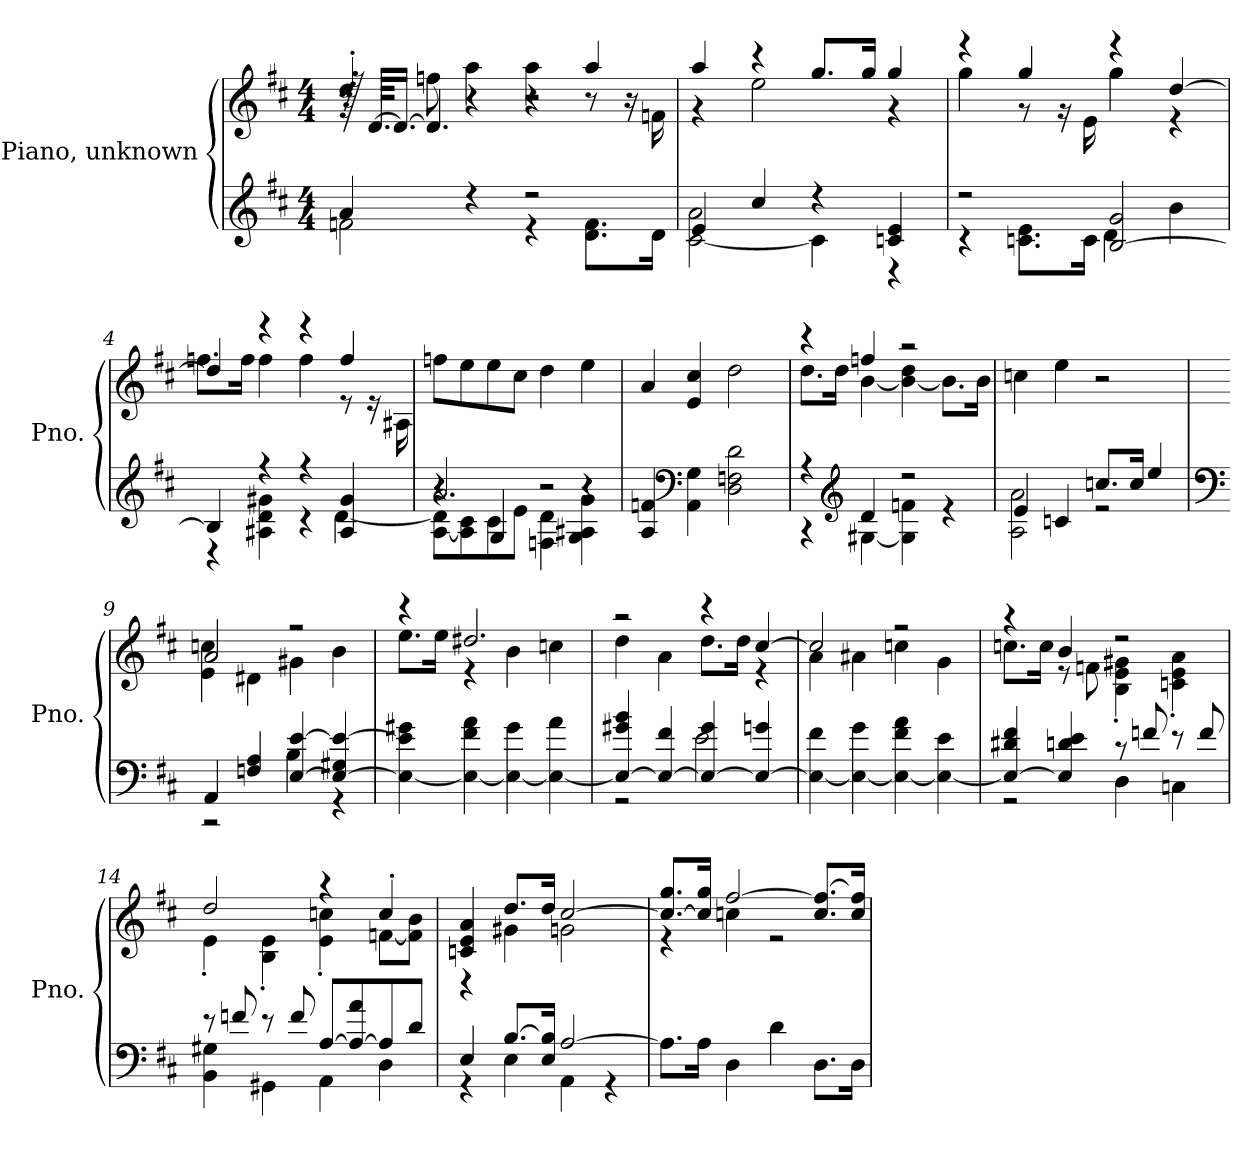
**kern	**kern
*part1	*part1
*staff2	*staff1
*I"Piano, unknown	*
*I'Pno.	*
*clefG2	*clefG2
*k[f#c#]	*k[f#c#]
*M4/4	*M4/4
*MM120	*MM120
=1	=1
*^	*^
*	*	*	*^
4a/	2fn\	4dd'/	8r	128r
.	.	.	.	[64.d/KKLL
.	.	.	.	16.d/JJ_
.	.	.	8ffn\	4.d/]
4r	.	4r	4aa\	.
2r	4r	4r	4aa\	2r
.	8.d\ 8.f\L	4aa/	8r	.
.	.	.	16r	.
.	16d\Jk	.	16fn\	.
*	*	*	*v	*v
=2	=2	=2	=2
4e/	[2c#\ 2a\	4aa/	4r
4cc#/	.	4r	2ee\
4r	4c#\]	8.gg/L	.
.	.	16gg/Jk	.
4cn/ 4e/	4r	4gg/	4r
=3	=3	=3	=3
2r	4r	4r	4gg\
.	8.cn\ 8.e\L	4gg/	8r
.	.	.	16r
.	16c\Jk	.	16e\
[2B/ 2g/	4d\	4r	4gg\
.	4b\	[4dd/	4r
=4	=4	=4	=4
4B/]	4r	4dd/]	8.ffn\L
.	.	.	16ff\Jk
4r	4A#X\ 4d\ 4g#X\	4r	4ff\
4r	4r	4r	4ff\
4A#/ 4g#/	[4d\	4ff/	8r
.	.	.	16r
.	.	.	16A#X\
*	*	*v	*v
!!LO:LB:g=z
=5	=5	=5
*	*^	*
2.a/	[8A\ 8d\]L	4r	8ffn\L
.	8A\] 8c#\	.	8ee\
.	8c#\	4G/	8ee\
.	8e\J	.	8cc#\J
.	4Fn\ 4d\	2r	4dd\
4r	4G\ 4A#X\ 4g\	.	4ee\
*v	*v	*v	*
=6	=6
4A/ 4fn/	4a/
*clefF4	*
4AA\ 4G\	4e/ 4cc#/
2D\ 2Fn\ 2d\	2dd\
=7	=7
*^	*^
4r	4r	4r	8.dd\L
.	.	.	16dd\Jk
*clefG2	*	*	*
4d/	[4G#X\	4ffn/	[4b\
2r	4G#\] 4fn\	2r	4b\_ 4dd\
.	4r	.	8.b\L]
.	.	.	16b\Jk
*	*	*v	*v
=8	=8	=8
4e/	2A\ 2a\	4ccn\
4cn/	.	4ee\
8.ccn/L	2r	2r
16cc/Jk	.	.
4ee/	.	.
!!LO:LB:g=z
=9	=9	=9
*clefF4	*	*
*	*	*^
4AA/	2r	2a/	4e\ 4ccn\
4Fn/ 4A/	.	.	4d#X\
[4E/ [4e/	4B\	2r	4g#X\
4E/_ 4G#X/ 4e/_	4r	.	4b\
*v	*v	*	*
=10	=10	=10
4E\_ 4e\] 4g#X\	4r	8.ee\L
.	.	16ee\Jk
4E\_ 4f#\ 4a\	2.dd#X/	4r
4E\_ 4g#\	.	4b\
4E\_ 4a\	.	4ccn\
=11	=11	=11
*^	*	*
4E/_ 4g#X/ 4b/	2r	2r	4dd\
4E/_ 4f#/	.	.	4a\
4E/_ 4g#/	2e\	4r	8.dd\L
.	.	.	16dd\Jk
4E/_ 4gn/	.	[4cc#/	4r
*v	*v	*	*
=12	=12	=12
4E\_ 4f#\	2cc#/]	4a\
4E\_ 4g\	.	4a#X\
4E\_ 4f#\ 4a\	2r	4ccn\
4E\_ 4e\	.	4g\
!!LO:LB:g=z	!!
=13	=13	=13
*^	*	*
4E/_ 4d#X/ 4f#/	2r	4r	8.ccn\L
.	.	.	16cc\Jk
4E/] 4dn/ 4e/	.	4b/	8r
.	.	.	8fn\
8r	4D\	2r	4B\' 4e\' 4g#X\'
8fn/	.	.	.
8r	4Cn\	.	4cn\' 4e\' 4a\'
8f/	.	.	.
=14	=14	=14	=14
8r	4BB\ 4G#X\	2dd/	4e'\
8fn/	.	.	.
8r	4GG#X\	.	4B\' 4e\'
8f/	.	.	.
[8A/L	4AA\	4r	4e\' 4ccn\'
8A/_ 8a/	.	.	.
8A/]	4D\	4cc'/	[8fn\L
8d/J	.	.	8f\] 8b\J
=15	=15	=15	=15
4E/	4r	4cn/ 4e/ 4a/	4r
[8.B/L	4E\	8.dd/L	4g#X\
16E/ 16B/]Jk	.	16dd/Jk	.
[2A/	4AA\	[2cc#/	2gn\
.	4r	.	.
*v	*v	*	*
!!LO:LB:g=z	!!
=16	=16	=16
8.A\L]	8.cc#/_ 8.gg/L	4r
16A\Jk	16cc#/] 16gg/Jk	.
4D\	[2ff#/	4ccn\
4d\	.	2r
8.D\L	8.cc/ 8.ff#/_L	.
16D\Jk	16cc/ 16ff#/]Jk	.
*	*v	*v
=	=
*-	*-
